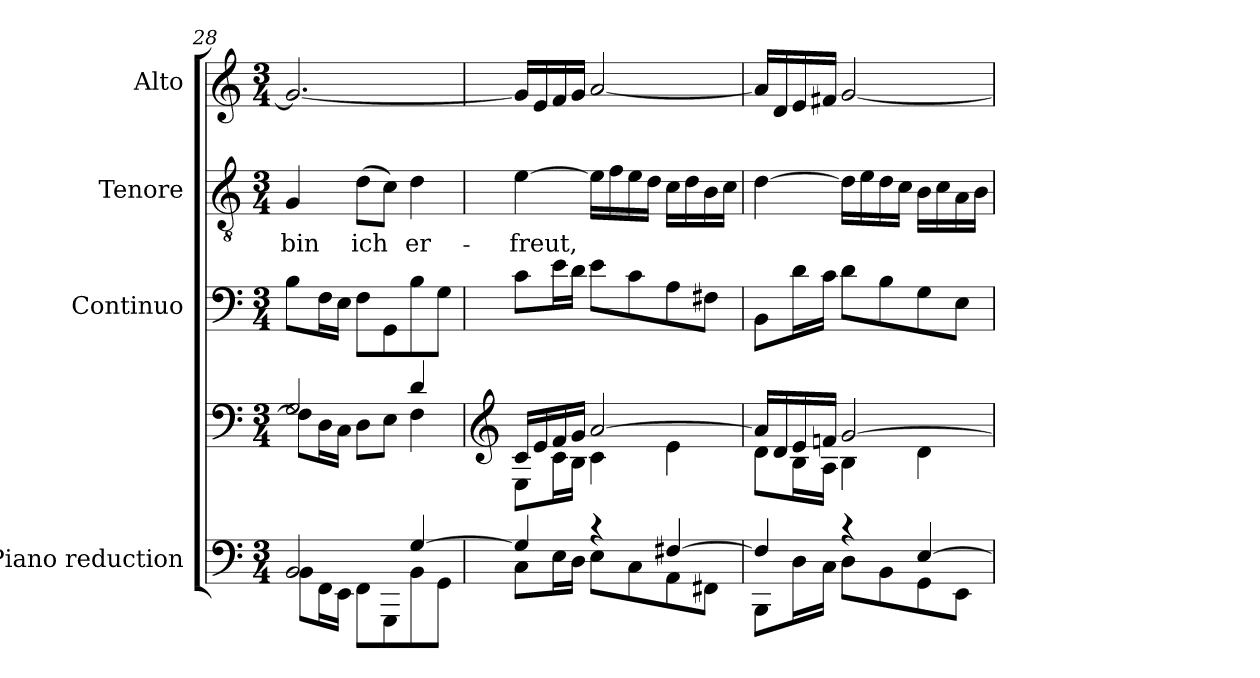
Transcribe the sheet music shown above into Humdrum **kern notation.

**kern	**kern	**kern	**kern	**text	**kern
*part4	*part4	*part3	*part2	*part2	*part1
*staff5	*staff4	*staff3	*staff2	*staff2	*staff1
*I"Piano reduction	*	*I"Continuo	*I"Tenore	*	*I"Alto
*I'Pno	*	*	*	*	*
*clefF4	*clefF4	*clefF4	*clefGv2	*	*clefG2
*k[]	*k[]	*k[]	*k[]	*	*k[]
*M3/4	*M3/4	*M3/4	*M3/4	*	*M3/4
=28	=28	=28	=28	=28	=28
*^	*^	*	*	*	*
!	!	!	!	!	!	!LO:LY:b	!
2BB/	8BB\L	2G/	8F\L]	8B\L	4G/	bin	2.g/_
.	16FF\L	.	16D\L	16F\L	.	.	.
.	16EE\JJ	.	16C\JJ	16E\JJ	.	.	.
!	!	!	!	!	!	!LO:LY:b	!
.	8FF\L	.	8D\L	8F\L	(8d\L	ich	.
.	8GGG\	.	8E\J	8GG\	8c\J)	.	.
!	!	!	!	!	!	!LO:LY:b	!
[4G/	8BB\	4d/	4F\	8B\	4d\	er-	.
.	8GG\J	.	.	8G\J	.	.	.
=29	=29	=29	=29	=29	=29	=29	=29
*	*	*clefG2	*	*	*	*	*
!	!	!	!	!	!	!LO:LY:b	!
4G/]	8C\L	16c/LL	8E\L	8c\L	[4e\	-freut,	16g/LL]
.	.	16e/	.	.	.	.	16e/
.	16E\L	16f/	16c\L	16e\L	.	.	16f/
.	16D\JJ	16g/JJ	16B\JJ	16d\JJ	.	.	16g/JJ
4r	8E\L	[2a/	4c\	8e\L	16e\LL]	.	[2a/
.	.	.	.	.	16f\	.	.
.	8C\	.	.	8c\	16e\	.	.
.	.	.	.	.	16d\JJ	.	.
[4F#X/	8AA\	.	4e\	8A\	16c\LL	.	.
.	.	.	.	.	16d\	.	.
.	8FF#X\J	.	.	8F#X\J	16B\	.	.
.	.	.	.	.	16c\JJ	.	.
=30	=30	=30	=30	=30	=30	=30	=30
4F#/]	8BBB\L	16a/LL]	8d\L	8BB\L	[4d\	.	16a/LL]
.	.	16d/	.	.	.	.	16d/
.	16D\L	16e/	16B\L	16d\L	.	.	16e/
.	16C\JJ	16fn/JJ	16A\JJ	16c\JJ	.	.	16f#X/JJ
4r	8D\L	[2g/	4B\	8d\L	16d\LL]	.	[2g/
.	.	.	.	.	16e\	.	.
.	8BB\	.	.	8B\	16d\	.	.
.	.	.	.	.	16c\JJ	.	.
[4E/	8GG\	.	4d\	8G\	16B\LL	.	.
.	.	.	.	.	16c\	.	.
.	8EE\J	.	.	8E\J	16A\	.	.
.	.	.	.	.	16B\JJ	.	.
*v	*v	*	*	*	*	*	*
*	*v	*v	*	*	*	*
=	=	=	=	=	=
*-	*-	*-	*-	*-	*-
